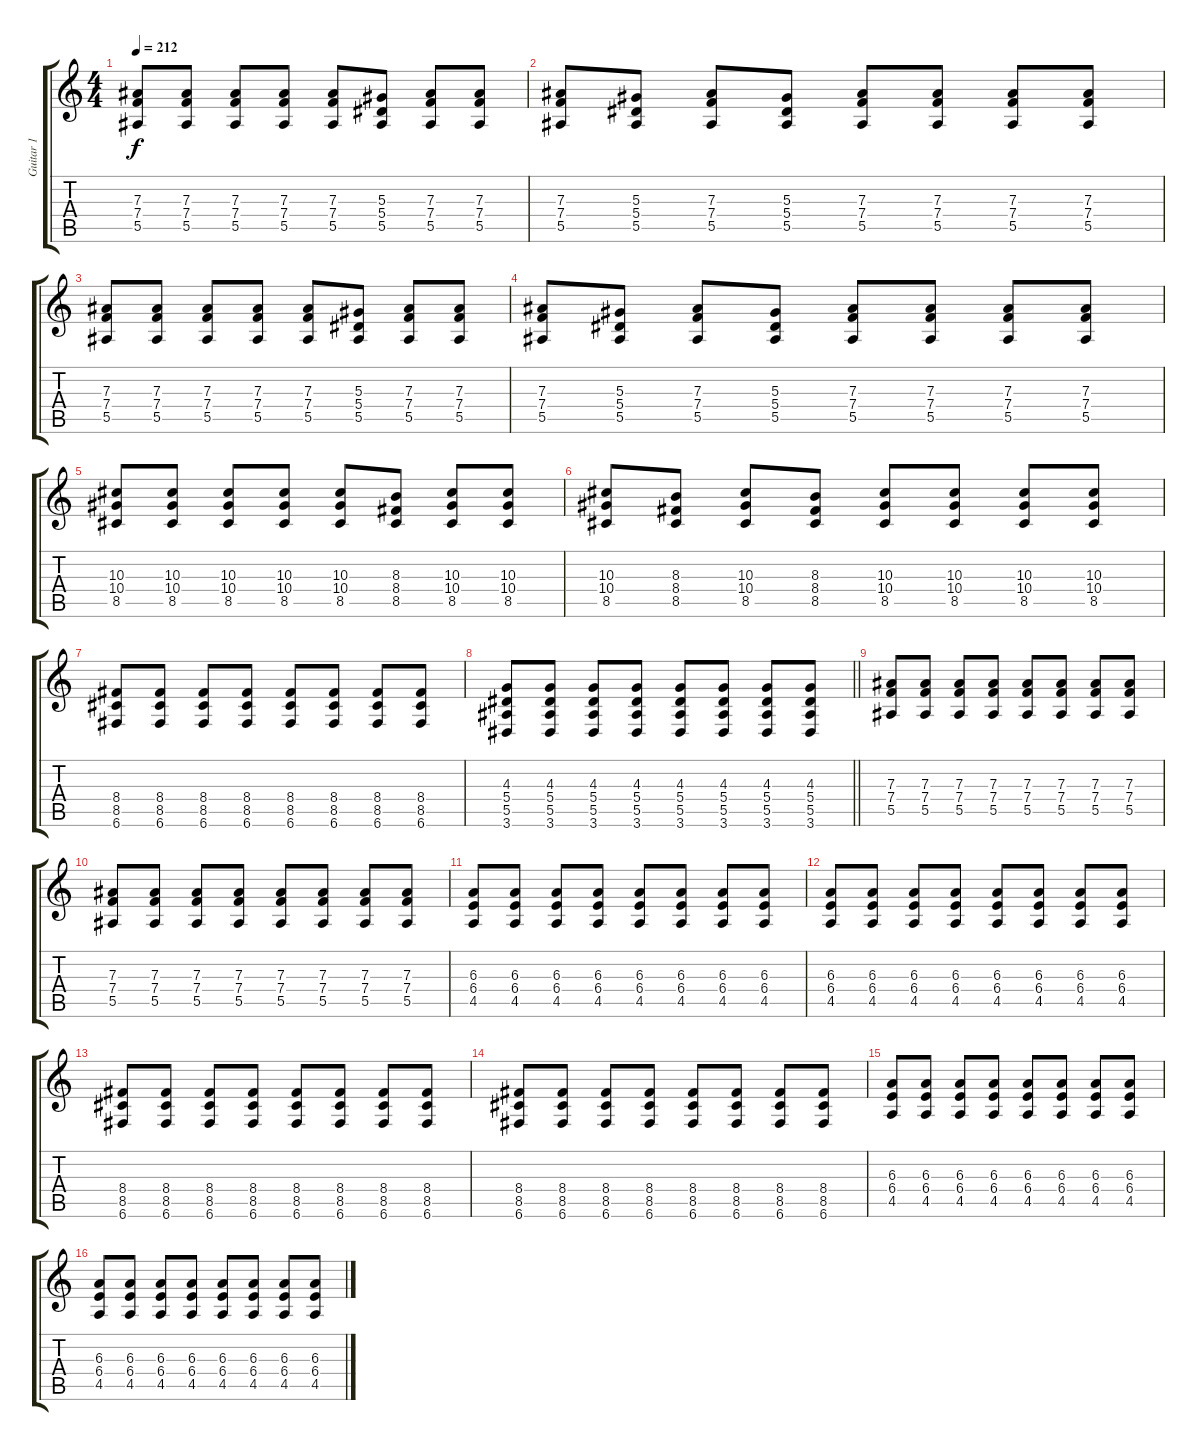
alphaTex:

\track ("Guitar 1" "Guitar 1") {instrument overdrivenguitar}
\staff {score tabs}
\tuning (C4 G3 Eb3 Bb2 F2 C2) {hide}
\ts (4 4)
\tempo 212
\clef g2
\ks c
(7.3 7.4 5.5).8{dy f} (7.3 7.4 5.5).8 (7.3 7.4 5.5).8 (7.3 7.4 5.5).8 (7.3 7.4 5.5).8 (5.3 5.4 5.5).8 (7.3 7.4 5.5).8 (7.3 7.4 5.5).8 |
(7.3 7.4 5.5).8 (5.3 5.4 5.5).8 (7.3 7.4 5.5).8 (5.3 5.4 5.5).8 (7.3 7.4 5.5).8 (7.3 7.4 5.5).8 (7.3 7.4 5.5).8 (7.3 7.4 5.5).8 |
(7.3 7.4 5.5).8 (7.3 7.4 5.5).8 (7.3 7.4 5.5).8 (7.3 7.4 5.5).8 (7.3 7.4 5.5).8 (5.3 5.4 5.5).8 (7.3 7.4 5.5).8 (7.3 7.4 5.5).8 |
(7.3 7.4 5.5).8 (5.3 5.4 5.5).8 (7.3 7.4 5.5).8 (5.3 5.4 5.5).8 (7.3 7.4 5.5).8 (7.3 7.4 5.5).8 (7.3 7.4 5.5).8 (7.3 7.4 5.5).8 |
(10.3 10.4 8.5).8 (10.3 10.4 8.5).8 (10.3 10.4 8.5).8 (10.3 10.4 8.5).8 (10.3 10.4 8.5).8 (8.3 8.4 8.5).8 (10.3 10.4 8.5).8 (10.3 10.4 8.5).8 |
(10.3 10.4 8.5).8 (8.3 8.4 8.5).8 (10.3 10.4 8.5).8 (8.3 8.4 8.5).8 (10.3 10.4 8.5).8 (10.3 10.4 8.5).8 (10.3 10.4 8.5).8 (10.3 10.4 8.5).8 |
(8.4 8.5 6.6).8 (8.4 8.5 6.6).8 (8.4 8.5 6.6).8 (8.4 8.5 6.6).8 (8.4 8.5 6.6).8 (8.4 8.5 6.6).8 (8.4 8.5 6.6).8 (8.4 8.5 6.6).8 |
\barLineRight lightlight
(4.3 5.4 5.5 3.6).8 (4.3 5.4 5.5 3.6).8 (4.3 5.4 5.5 3.6).8 (4.3 5.4 5.5 3.6).8 (4.3 5.4 5.5 3.6).8 (4.3 5.4 5.5 3.6).8 (4.3 5.4 5.5 3.6).8 (4.3 5.4 5.5 3.6).8 |
(7.3 7.4 5.5).8 (7.3 7.4 5.5).8 (7.3 7.4 5.5).8 (7.3 7.4 5.5).8 (7.3 7.4 5.5).8 (7.3 7.4 5.5).8 (7.3 7.4 5.5).8 (7.3 7.4 5.5).8 |
(7.3 7.4 5.5).8 (7.3 7.4 5.5).8 (7.3 7.4 5.5).8 (7.3 7.4 5.5).8 (7.3 7.4 5.5).8 (7.3 7.4 5.5).8 (7.3 7.4 5.5).8 (7.3 7.4 5.5).8 |
(6.3 6.4 4.5).8 (6.3 6.4 4.5).8 (6.3 6.4 4.5).8 (6.3 6.4 4.5).8 (6.3 6.4 4.5).8 (6.3 6.4 4.5).8 (6.3 6.4 4.5).8 (6.3 6.4 4.5).8 |
(6.3 6.4 4.5).8 (6.3 6.4 4.5).8 (6.3 6.4 4.5).8 (6.3 6.4 4.5).8 (6.3 6.4 4.5).8 (6.3 6.4 4.5).8 (6.3 6.4 4.5).8 (6.3 6.4 4.5).8 |
(8.4 8.5 6.6).8 (8.4 8.5 6.6).8 (8.4 8.5 6.6).8 (8.4 8.5 6.6).8 (8.4 8.5 6.6).8 (8.4 8.5 6.6).8 (8.4 8.5 6.6).8 (8.4 8.5 6.6).8 |
(8.4 8.5 6.6).8 (8.4 8.5 6.6).8 (8.4 8.5 6.6).8 (8.4 8.5 6.6).8 (8.4 8.5 6.6).8 (8.4 8.5 6.6).8 (8.4 8.5 6.6).8 (8.4 8.5 6.6).8 |
(6.3 6.4 4.5).8 (6.3 6.4 4.5).8 (6.3 6.4 4.5).8 (6.3 6.4 4.5).8 (6.3 6.4 4.5).8 (6.3 6.4 4.5).8 (6.3 6.4 4.5).8 (6.3 6.4 4.5).8 |
(6.3 6.4 4.5).8 (6.3 6.4 4.5).8 (6.3 6.4 4.5).8 (6.3 6.4 4.5).8 (6.3 6.4 4.5).8 (6.3 6.4 4.5).8 (6.3 6.4 4.5).8 (6.3 6.4 4.5).8
